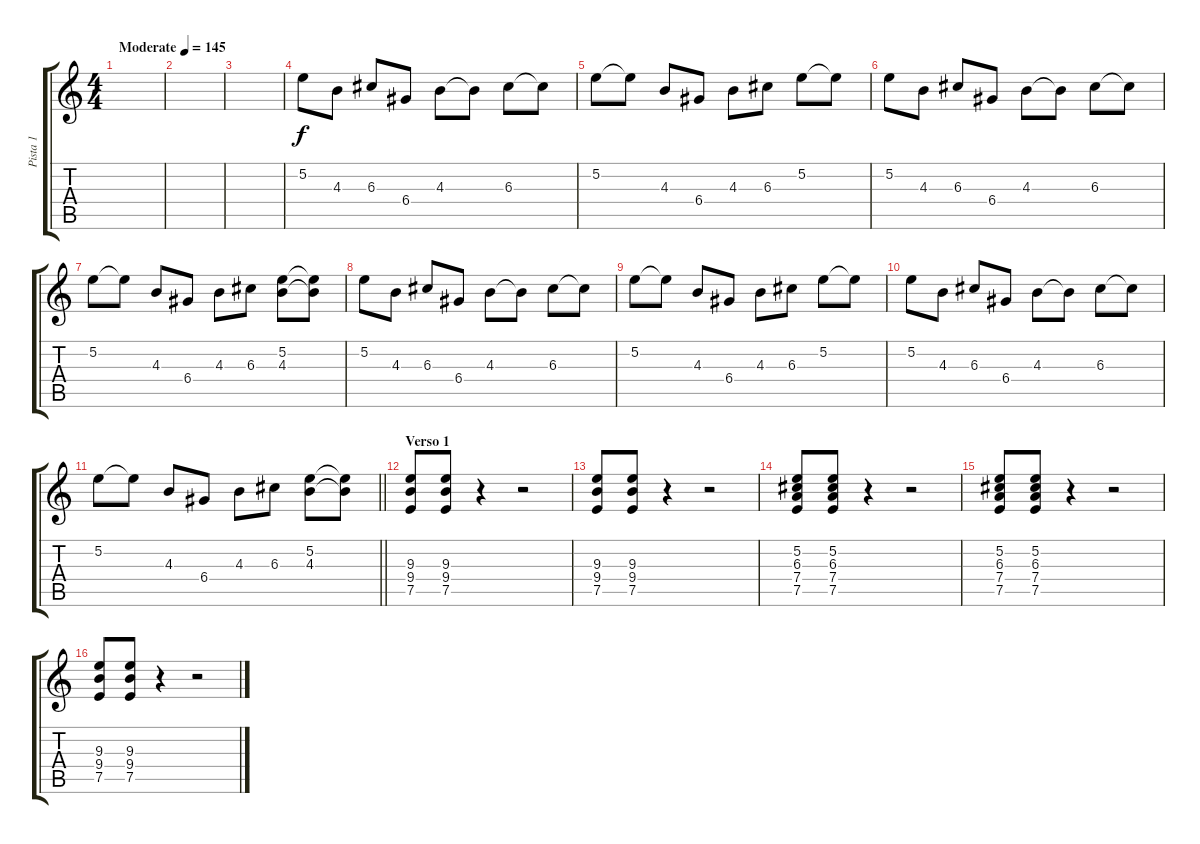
\track ("Pista 1" "Pista 1") {instrument distortionguitar}
\staff {score tabs}
\tuning (E4 B3 G3 D3 A2 E2) {hide}
\ts (4 4)
\tempo (145 "Moderate")
\clef g2
\ks c
|
|
|
5.2.8 4.3.8 6.3.8 6.4.8 4.3.8 4.3{t}.8 6.3.8 6.3{t}.8 |
5.2.8 5.2{t}.8 4.3.8 6.4.8 4.3.8 6.3.8 5.2.8 5.2{t}.8 |
5.2.8 4.3.8 6.3.8 6.4.8 4.3.8 4.3{t}.8 6.3.8 6.3{t}.8 |
5.2.8 5.2{t}.8 4.3.8 6.4.8 4.3.8 6.3.8 (5.2 4.3).8 (5.2{t} 4.3{t}).8 |
5.2.8 4.3.8 6.3.8 6.4.8 4.3.8 4.3{t}.8 6.3.8 6.3{t}.8 |
5.2.8 5.2{t}.8 4.3.8 6.4.8 4.3.8 6.3.8 5.2.8 5.2{t}.8 |
5.2.8 4.3.8 6.3.8 6.4.8 4.3.8 4.3{t}.8 6.3.8 6.3{t}.8 |
\barLineRight lightlight
5.2.8 5.2{t}.8 4.3.8 6.4.8 4.3.8 6.3.8 (5.2 4.3).8 (5.2{t} 4.3{t}).8 |
\section ("" "Verso 1")
(9.3 9.4 7.5).8 (9.3 9.4 7.5).8 r.4 r.2 |
(9.3 9.4 7.5).8 (9.3 9.4 7.5).8 r.4 r.2 |
(5.2 6.3 7.4 7.5).8 (5.2 6.3 7.4 7.5).8 r.4 r.2 |
(5.2 6.3 7.4 7.5).8 (5.2 6.3 7.4 7.5).8 r.4 r.2 |
(9.3 9.4 7.5).8 (9.3 9.4 7.5).8 r.4 r.2
